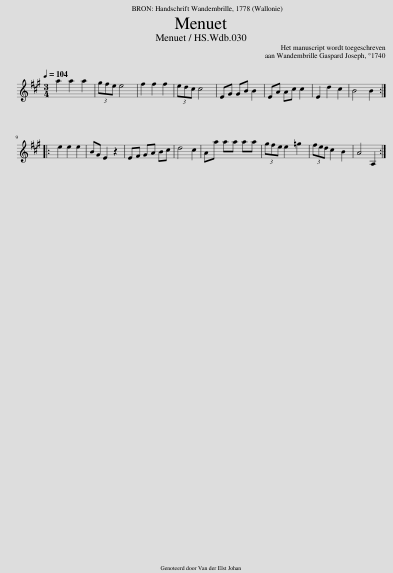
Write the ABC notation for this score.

X:1
L:1/8
Q:1/4=104
M:3/4
I:linebreak $
K:A
V:1 treble
V:1
 a2 a2 a2 | (3gfe e4 | f2 f2 f2 | (3edc c4 | EG GB B2 | %5
 EA Ac c2 | E2 d2 c2 | B4 B2 ::$ e2 e2 e2 | BG E2 z2 | %10
 EF GA Bc | d4 c2 | Aa aa aa | (3gfe e2 =g2 | (3fed c2 B2 | %15
 A4 A,2 :| %16
